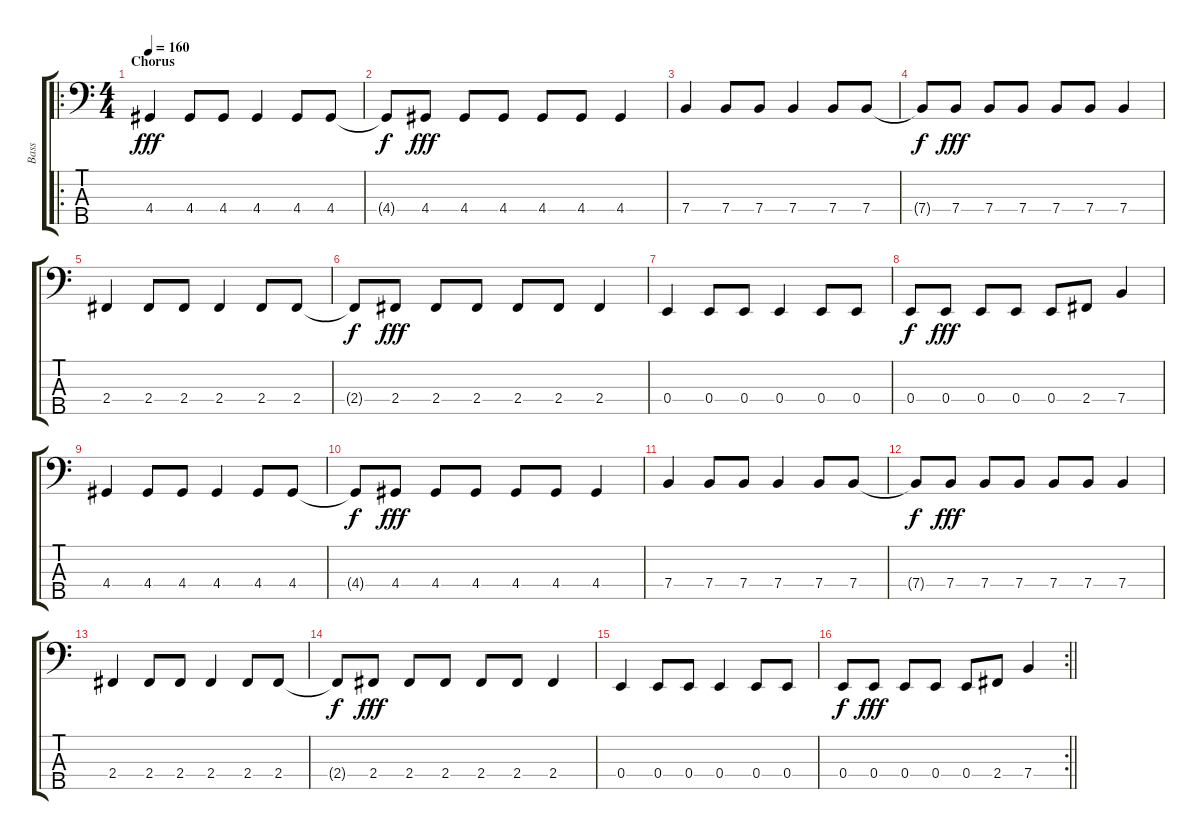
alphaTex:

\track ("Bass" "Bass") {instrument electricbassfinger}
\staff {score tabs}
\tuning (G2 D2 A1 E1 B0) {hide}
\ro
\ts (4 4)
\section ("" "Chorus")
\tempo 160
\clef f4
\ks c
4.4.4{dy fff} 4.4.8 4.4.8 4.4.4 4.4.8 4.4.8 |
4.4{t}.8{dy f} 4.4.8{dy fff} 4.4.8 4.4.8 4.4.8 4.4.8 4.4.4 |
7.4.4 7.4.8 7.4.8 7.4.4 7.4.8 7.4.8 |
7.4{t}.8{dy f} 7.4.8{dy fff} 7.4.8 7.4.8 7.4.8 7.4.8 7.4.4 |
2.4.4 2.4.8 2.4.8 2.4.4 2.4.8 2.4.8 |
2.4{t}.8{dy f} 2.4.8{dy fff} 2.4.8 2.4.8 2.4.8 2.4.8 2.4.4 |
0.4.4 0.4.8 0.4.8 0.4.4 0.4.8 0.4.8 |
0.4.8{dy f} 0.4.8{dy fff} 0.4.8 0.4.8 0.4.8 2.4.8 7.4.4 |
4.4.4 4.4.8 4.4.8 4.4.4 4.4.8 4.4.8 |
4.4{t}.8{dy f} 4.4.8{dy fff} 4.4.8 4.4.8 4.4.8 4.4.8 4.4.4 |
7.4.4 7.4.8 7.4.8 7.4.4 7.4.8 7.4.8 |
7.4{t}.8{dy f} 7.4.8{dy fff} 7.4.8 7.4.8 7.4.8 7.4.8 7.4.4 |
2.4.4 2.4.8 2.4.8 2.4.4 2.4.8 2.4.8 |
2.4{t}.8{dy f} 2.4.8{dy fff} 2.4.8 2.4.8 2.4.8 2.4.8 2.4.4 |
0.4.4 0.4.8 0.4.8 0.4.4 0.4.8 0.4.8 |
\rc 2
\barLineRight lightlight
0.4.8{dy f} 0.4.8{dy fff} 0.4.8 0.4.8 0.4.8 2.4.8 7.4.4
